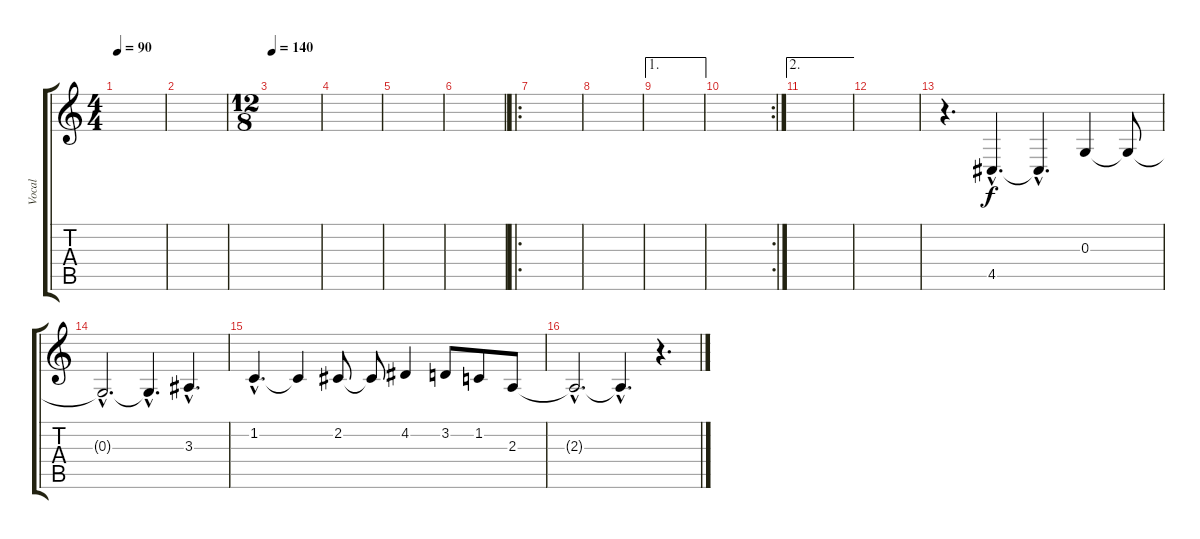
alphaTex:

\track ("Vocal" "Vocal") {instrument voiceoohs}
\staff {score tabs}
\tuning (E4 B3 G3 D3 A2 E2) {hide}
\ts (4 4)
\tempo 90
\clef g2
\ks c
|
|
\ts (12 8)
\tempo 140
|
|
|
|
\ro
|
|
\ae 1
|
\rc 2
|
\ae 2
|
|
r.4{d} 4.5{hac}.4{d} 4.5{hac t}.4{d} 0.3.4 0.3{t}.8 |
0.3{hac t}.2{d} 0.3{hac t}.4{d} 3.3{hac}.4{d} |
1.2{hac}.4{d} 1.2{t}.4 2.2.8 2.2{t}.8 4.2.4 3.2.8 1.2.8 2.3.8 |
2.3{hac t}.2{d} 2.3{hac t}.4{d} r.4{d}
